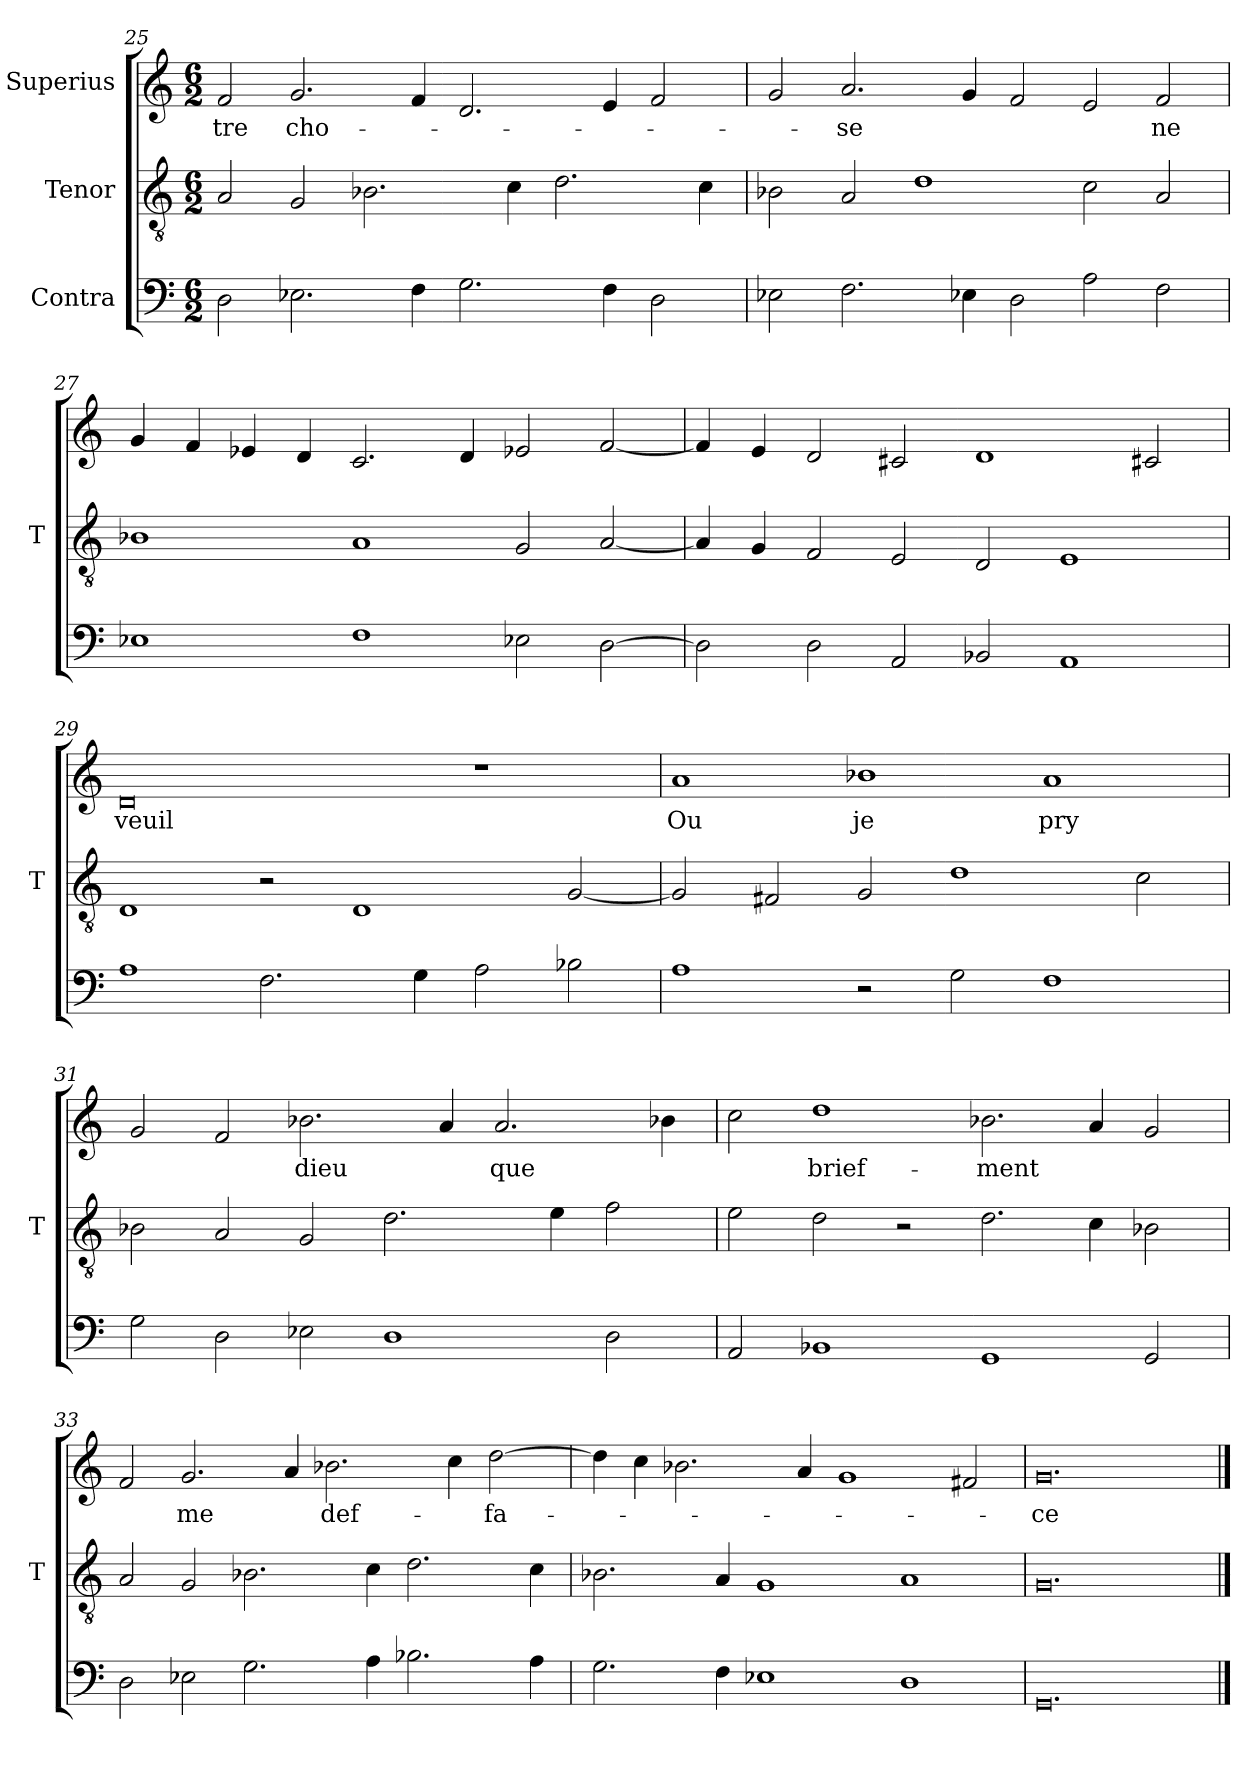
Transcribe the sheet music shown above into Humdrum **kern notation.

**kern	**kern	**kern	**text
*part3	*part2	*part1	*part1
*staff3	*staff2	*staff1	*staff1
*I"Contra	*I"Tenor	*I"Superius	*
*	*I'T	*	*
*clefF4	*clefGv2	*clefG2	*
*M6/2	*M6/2	*M6/2	*
=25	=25	=25	=25
2D	2A	2f	-tre
2.E-X	2G	2.g	cho-
.	2.B-X	.	.
4F	.	4f	.
2.G	.	2.d	.
.	4c	.	.
.	2.d	.	.
4F	.	4e	.
2D	.	2f	.
.	4c	.	.
=26	=26	=26	=26
2E-X	2B-X	2g	.
2.F	2A	2.a	-se
.	1d	.	.
4E-X	.	4g	.
2D	.	2f	.
2A	2c	2e	.
2F	2A	2f	-ne
=27	=27	=27	=27
1E-X	1B-X	4g	.
.	.	4f	.
.	.	4e-X	.
.	.	4d	.
1F	1A	2.c	.
.	.	4d	.
2E-X	2G	2e-X	.
[2D	[2A	[2f	.
=28	=28	=28	=28
2D]	4A]	4f]	.
.	4G	4e	.
2D	2F	2d	.
2AA	2E	2c#X	.
2BB-X	2D	1d	.
1AA	1E	.	.
.	.	2c#X	.
=29	=29	=29	=29
1A	1D	0d	-veuil
2.F	2r	.	.
.	1D	.	.
4G	.	.	.
2A	.	1r	.
2B-X	[2G	.	.
=30	=30	=30	=30
1A	2G]	1a	-Ou
.	2F#X	.	.
2r	2G	1b-X	-je
2G	1d	.	.
1F	.	1a	-pry
.	2c	.	.
=31	=31	=31	=31
2G	2B-X	2g	.
2D	2A	2f	.
2E-X	2G	2.b-X	-dieu
1D	2.d	.	.
.	.	4a	.
.	.	2.a	-que
.	4e	.	.
2D	2f	.	.
.	.	4b-X	.
=32	=32	=32	=32
2AA	2e	2cc	.
1BB-X	2d	1dd	brief-
.	2r	.	.
1GG	2.d	2.b-X	-ment
.	4c	4a	.
2GG	2B-X	2g	.
=33	=33	=33	=33
2D	2A	2f	.
2E-X	2G	2.g	-me
2.G	2.B-X	.	.
.	.	4a	.
.	.	2.b-X	def-
4A	4c	.	.
2.B-X	2.d	.	.
.	.	4cc	.
.	.	[2dd	-fa-
4A	4c	.	.
=34	=34	=34	=34
2.G	2.B-X	4dd]	.
.	.	4cc	.
.	.	2.b-X	.
4F	4A	.	.
1E-X	1G	.	.
.	.	4a	.
.	.	1g	.
1D	1A	.	.
.	.	2f#X	.
=35	=35	=35	=35
0.GG	0.G	0.g	-ce
==	==	==	==
*-	*-	*-	*-
